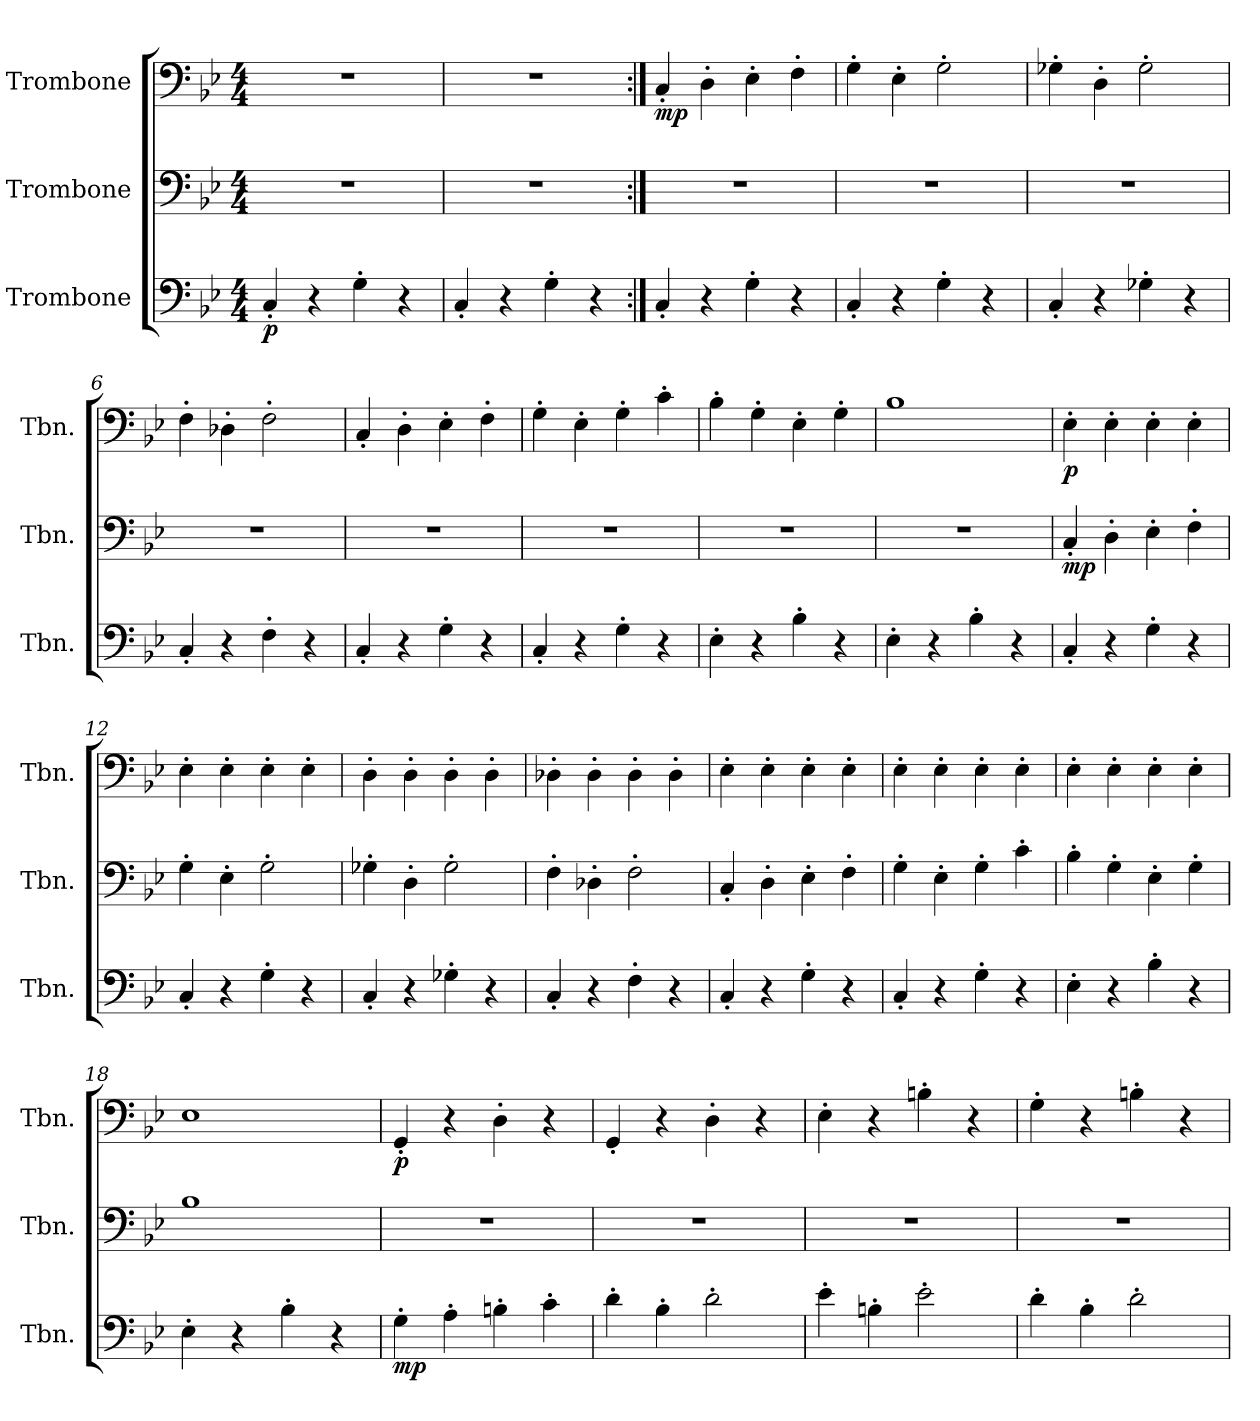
**kern	**dynam	**kern	**dynam	**kern	**dynam
*part3	*part3	*part2	*part2	*part1	*part1
*staff3	*staff3	*staff2	*staff2	*staff1	*staff1
*I"Trombone	*	*I"Trombone	*	*I"Trombone	*
*I'Tbn.	*	*I'Tbn.	*	*I'Tbn.	*
*clefF4	*	*clefF4	*	*clefF4	*
*k[b-e-]	*	*k[b-e-]	*	*k[b-e-]	*
*M4/4	*	*M4/4	*	*M4/4	*
*MM180	*	*MM180	*	*MM180	*
=1	=1	=1	=1	=1	=1
!	!LO:DY:b	!	!	!	!
4C'/	p	1r	.	1r	.
4r	.	.	.	.	.
4G'\	.	.	.	.	.
4r	.	.	.	.	.
=2	=2	=2	=2	=2	=2
4C'/	.	1r	.	1r	.
4r	.	.	.	.	.
4G'\	.	.	.	.	.
4r	.	.	.	.	.
=3:|!	=3:|!	=3:|!	=3:|!	=3:|!	=3:|!
!	!	!	!	!	!LO:DY:b
4C'/	.	1r	.	4C'/	mp
4r	.	.	.	4D'\	.
4G'\	.	.	.	4E-'\	.
4r	.	.	.	4F'\	.
=4	=4	=4	=4	=4	=4
4C'/	.	1r	.	4G'\	.
4r	.	.	.	4E-'\	.
4G'\	.	.	.	2G'\	.
4r	.	.	.	.	.
=5	=5	=5	=5	=5	=5
4C'/	.	1r	.	4G-X'\	.
4r	.	.	.	4D'\	.
4G-X'\	.	.	.	2G-'\	.
4r	.	.	.	.	.
=6	=6	=6	=6	=6	=6
4C'/	.	1r	.	4F'\	.
4r	.	.	.	4D-X'\	.
4F'\	.	.	.	2F'\	.
4r	.	.	.	.	.
=7	=7	=7	=7	=7	=7
4C'/	.	1r	.	4C'/	.
4r	.	.	.	4D'\	.
4G'\	.	.	.	4E-'\	.
4r	.	.	.	4F'\	.
!!LO:LB:g=z
=8	=8	=8	=8	=8	=8
4C'/	.	1r	.	4G'\	.
4r	.	.	.	4E-'\	.
4G'\	.	.	.	4G'\	.
4r	.	.	.	4c'\	.
=9	=9	=9	=9	=9	=9
4E-'\	.	1r	.	4B-'\	.
4r	.	.	.	4G'\	.
4B-'\	.	.	.	4E-'\	.
4r	.	.	.	4G'\	.
=10	=10	=10	=10	=10	=10
4E-'\	.	1r	.	1B-	.
4r	.	.	.	.	.
4B-'\	.	.	.	.	.
4r	.	.	.	.	.
=11	=11	=11	=11	=11	=11
!	!	!	!LO:DY:b	!	!LO:DY:b
4C'/	.	4C'/	mp	4E-'\	p
4r	.	4D'\	.	4E-'\	.
4G'\	.	4E-'\	.	4E-'\	.
4r	.	4F'\	.	4E-'\	.
=12	=12	=12	=12	=12	=12
4C'/	.	4G'\	.	4E-'\	.
4r	.	4E-'\	.	4E-'\	.
4G'\	.	2G'\	.	4E-'\	.
4r	.	.	.	4E-'\	.
=13	=13	=13	=13	=13	=13
4C'/	.	4G-X'\	.	4D'\	.
4r	.	4D'\	.	4D'\	.
4G-X'\	.	2G-'\	.	4D'\	.
4r	.	.	.	4D'\	.
=14	=14	=14	=14	=14	=14
4C'/	.	4F'\	.	4D-X'\	.
4r	.	4D-X'\	.	4D-'\	.
4F'\	.	2F'\	.	4D-'\	.
4r	.	.	.	4D-'\	.
=15	=15	=15	=15	=15	=15
4C'/	.	4C'/	.	4E-'\	.
4r	.	4D'\	.	4E-'\	.
4G'\	.	4E-'\	.	4E-'\	.
4r	.	4F'\	.	4E-'\	.
!!LO:LB:g=z
=16	=16	=16	=16	=16	=16
4C'/	.	4G'\	.	4E-'\	.
4r	.	4E-'\	.	4E-'\	.
4G'\	.	4G'\	.	4E-'\	.
4r	.	4c'\	.	4E-'\	.
=17	=17	=17	=17	=17	=17
4E-'\	.	4B-'\	.	4E-'\	.
4r	.	4G'\	.	4E-'\	.
4B-'\	.	4E-'\	.	4E-'\	.
4r	.	4G'\	.	4E-'\	.
=18	=18	=18	=18	=18	=18
4E-'\	.	1B-	.	1E-	.
4r	.	.	.	.	.
4B-'\	.	.	.	.	.
4r	.	.	.	.	.
=19	=19	=19	=19	=19	=19
!	!LO:DY:b	!	!	!	!LO:DY:b
4G'\	mp	1r	.	4GG'/	p
4A'\	.	.	.	4r	.
4Bn'\	.	.	.	4D'\	.
4c'\	.	.	.	4r	.
=20	=20	=20	=20	=20	=20
4d'\	.	1r	.	4GG'/	.
4B-'\	.	.	.	4r	.
2d'\	.	.	.	4D'\	.
.	.	.	.	4r	.
=21	=21	=21	=21	=21	=21
4e-'\	.	1r	.	4E-'\	.
4Bn'\	.	.	.	4r	.
2e-'\	.	.	.	4Bn'\	.
.	.	.	.	4r	.
=22	=22	=22	=22	=22	=22
4d'\	.	1r	.	4G'\	.
4B-'\	.	.	.	4r	.
2d'\	.	.	.	4Bn'\	.
.	.	.	.	4r	.
=	=	=	=	=	=
*-	*-	*-	*-	*-	*-
